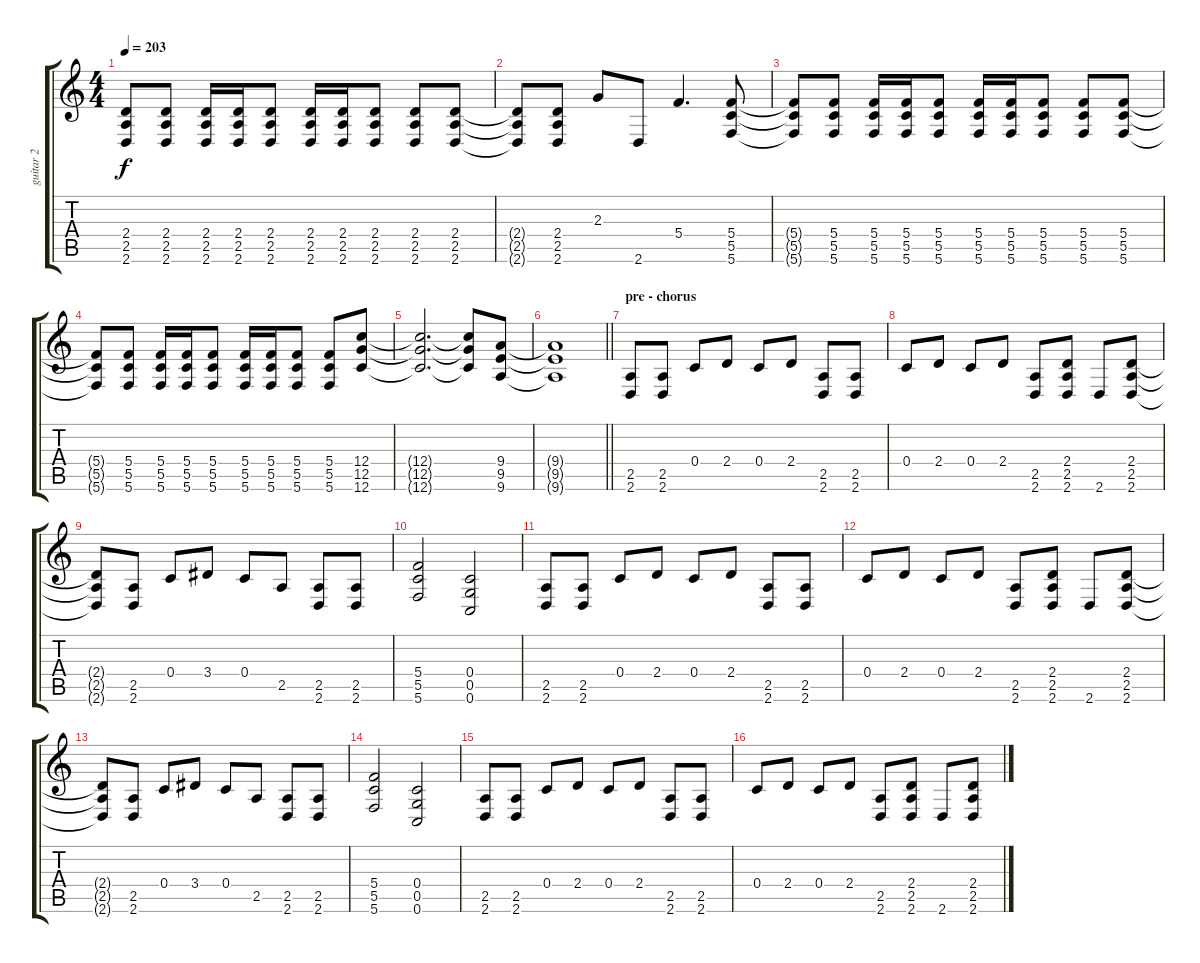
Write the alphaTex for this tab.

\track ("guitar 2" "guitar 2") {instrument distortionguitar}
\staff {score tabs}
\tuning (D4 A3 F3 C3 G2 C2) {hide}
\ts (4 4)
\tempo 203
\clef g2
\ks c
(2.4{t} 2.5{t} 2.6{t}).8{dy f} (2.4 2.5 2.6).8 (2.4 2.5 2.6).16 (2.4 2.5 2.6).16 (2.4 2.5 2.6).8 (2.4 2.5 2.6).16 (2.4 2.5 2.6).16 (2.4 2.5 2.6).8 (2.4 2.5 2.6).8 (2.4 2.5 2.6).8 |
(2.4{t} 2.5{t} 2.6{t}).8 (2.4 2.5 2.6).8 2.3.8 2.6.8 5.4.4{d} (5.4 5.5 5.6).8 |
(5.4{t} 5.5{t} 5.6{t}).8 (5.4 5.5 5.6).8 (5.4 5.5 5.6).16 (5.4 5.5 5.6).16 (5.4 5.5 5.6).8 (5.4 5.5 5.6).16 (5.4 5.5 5.6).16 (5.4 5.5 5.6).8 (5.4 5.5 5.6).8 (5.4 5.5 5.6).8 |
(5.4{t} 5.5{t} 5.6{t}).8 (5.4 5.5 5.6).8 (5.4 5.5 5.6).16 (5.4 5.5 5.6).16 (5.4 5.5 5.6).8 (5.4 5.5 5.6).16 (5.4 5.5 5.6).16 (5.4 5.5 5.6).8 (5.4 5.5 5.6).8 (12.4 12.5 12.6).8 |
(12.4{t} 12.5{t} 12.6{t}).2{d} (12.4{t} 12.5{t} 12.6{t}).8 (9.4 9.5 9.6).8 |
\barLineRight lightlight
(9.4{t} 9.5{t} 9.6{t}).1 |
\section ("" "pre - chorus")
(2.5 2.6).8 (2.5 2.6).8 0.4.8 2.4.8 0.4.8 2.4.8 (2.5 2.6).8 (2.5 2.6).8 |
0.4.8 2.4.8 0.4.8 2.4.8 (2.5 2.6).8 (2.4 2.5 2.6).8 2.6.8 (2.4 2.5 2.6).8 |
(2.4{t} 2.5{t} 2.6{t}).8 (2.5 2.6).8 0.4.8 3.4.8 0.4.8 2.5.8 (2.5 2.6).8 (2.5 2.6).8 |
(5.4 5.5 5.6).2 (0.4 0.5 0.6).2 |
(2.5 2.6).8 (2.5 2.6).8 0.4.8 2.4.8 0.4.8 2.4.8 (2.5 2.6).8 (2.5 2.6).8 |
0.4.8 2.4.8 0.4.8 2.4.8 (2.5 2.6).8 (2.4 2.5 2.6).8 2.6.8 (2.4 2.5 2.6).8 |
(2.4{t} 2.5{t} 2.6{t}).8 (2.5 2.6).8 0.4.8 3.4.8 0.4.8 2.5.8 (2.5 2.6).8 (2.5 2.6).8 |
(5.4 5.5 5.6).2 (0.4 0.5 0.6).2 |
(2.5 2.6).8 (2.5 2.6).8 0.4.8 2.4.8 0.4.8 2.4.8 (2.5 2.6).8 (2.5 2.6).8 |
0.4.8 2.4.8 0.4.8 2.4.8 (2.5 2.6).8 (2.4 2.5 2.6).8 2.6.8 (2.4 2.5 2.6).8
